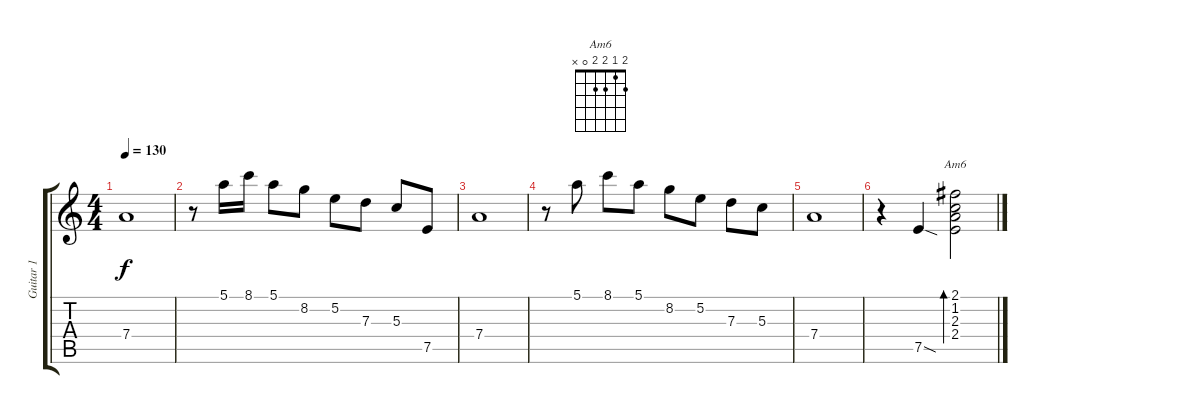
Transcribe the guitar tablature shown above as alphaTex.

\track ("Guitar 1" "Guitar 1") {instrument overdrivenguitar}
\staff {score tabs}
\tuning (E4 B3 G3 D3 A2 E2) {hide}
\chord ("Am6" 2 1 2 2 0 x)
\ts (4 4)
\tempo 130
\clef g2
\ks c
7.4.1{dy f} |
r.8 5.1.16 8.1.16 5.1.8 8.2.8 5.2.8 7.3.8 5.3.8 7.5.8 |
7.4.1 |
r.8 5.1.8 8.1.8 5.1.8 8.2.8 5.2.8 7.3.8 5.3.8 |
7.4.1 |
r.4 7.5{sod}.4 (2.1 1.2 2.3 2.4).2{bd 240 ch "Am6"}
